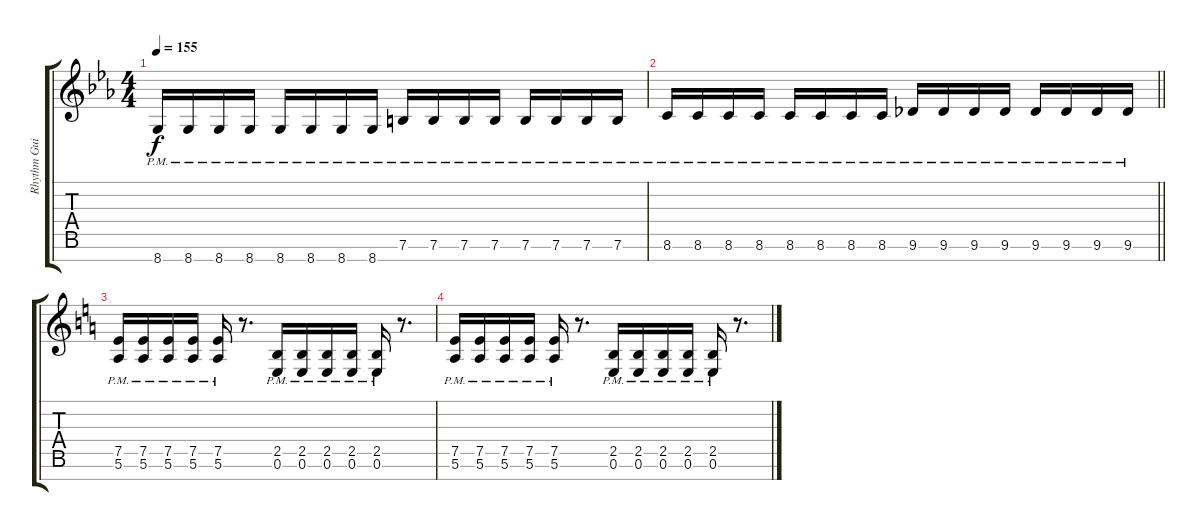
\track ("Rhythm Guitar 1" "Rhythm Gui") {instrument distortionguitar}
\staff {score tabs}
\tuning (E4 B3 G3 D3 A2 E2 B1) {hide}
\ts (4 4)
\tempo 155
\clef g2
\ks cminor
8.7{pm}.16{dy f} 8.7{pm}.16 8.7{pm}.16 8.7{pm}.16 8.7{pm}.16 8.7{pm}.16 8.7{pm}.16 8.7{pm}.16 7.6{pm}.16 7.6{pm}.16 7.6{pm}.16 7.6{pm}.16 7.6{pm}.16 7.6{pm}.16 7.6{pm}.16 7.6{pm}.16 |
\barLineRight lightlight
8.6{pm}.16 8.6{pm}.16 8.6{pm}.16 8.6{pm}.16 8.6{pm}.16 8.6{pm}.16 8.6{pm}.16 8.6{pm}.16 9.6{pm}.16 9.6{pm}.16 9.6{pm}.16 9.6{pm}.16 9.6{pm}.16 9.6{pm}.16 9.6{pm}.16 9.6{pm}.16 |
\ks aminor
(7.5{pm} 5.6{pm}).16 (7.5{pm} 5.6{pm}).16 (7.5{pm} 5.6{pm}).16 (7.5{pm} 5.6{pm}).16 (7.5{pm} 5.6{pm}).16 r.8{d} (2.5{pm} 0.6{pm}).16 (2.5{pm} 0.6{pm}).16 (2.5{pm} 0.6{pm}).16 (2.5{pm} 0.6{pm}).16 (2.5{pm} 0.6{pm}).16 r.8{d} |
(7.5{pm} 5.6{pm}).16 (7.5{pm} 5.6{pm}).16 (7.5{pm} 5.6{pm}).16 (7.5{pm} 5.6{pm}).16 (7.5{pm} 5.6{pm}).16 r.8{d} (2.5{pm} 0.6{pm}).16 (2.5{pm} 0.6{pm}).16 (2.5{pm} 0.6{pm}).16 (2.5{pm} 0.6{pm}).16 (2.5{pm} 0.6{pm}).16 r.8{d}
